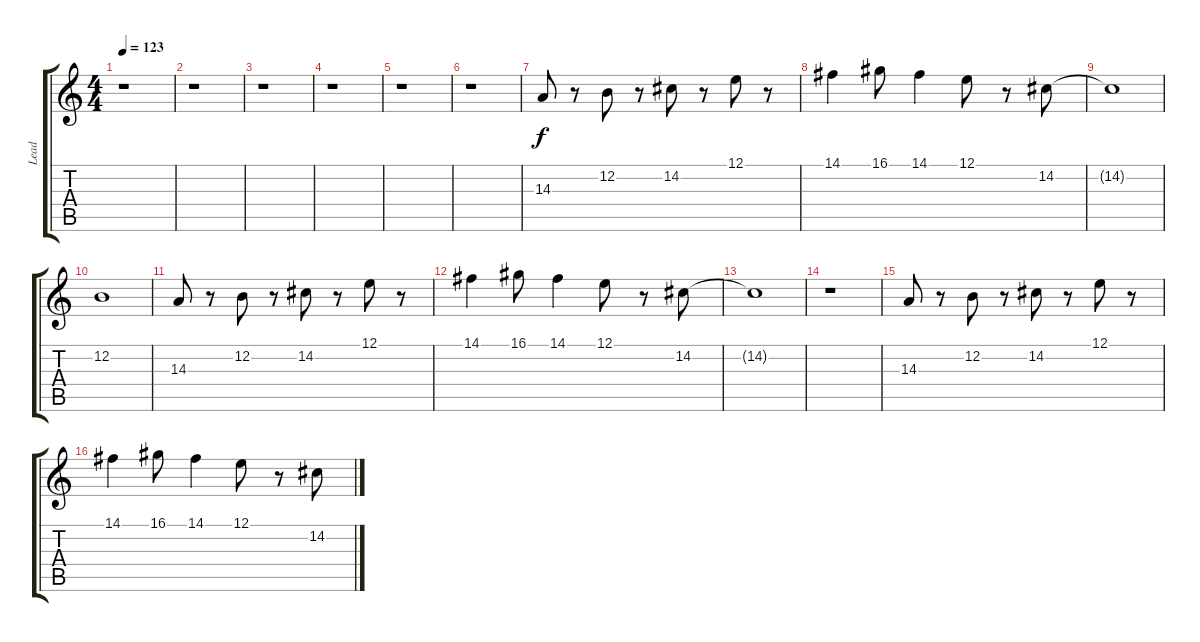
\track ("Lead" "Lead") {instrument lead8bassandlead}
\staff {score tabs}
\tuning (E4 B3 G3 D3 A2 E2) {hide}
\ts (4 4)
\tempo 123
\clef g2
\ks c
r.1{dy f} |
r.1 |
r.1 |
r.1 |
r.1 |
r.1 |
14.3.8 r.8 12.2.8 r.8 14.2.8 r.8 12.1.8 r.8 |
14.1.4 16.1.8 14.1.4 12.1.8 r.8 14.2.8 |
14.2{t}.1 |
12.2.1 |
14.3.8 r.8 12.2.8 r.8 14.2.8 r.8 12.1.8 r.8 |
14.1.4 16.1.8 14.1.4 12.1.8 r.8 14.2.8 |
14.2{t}.1 |
r.1 |
14.3.8 r.8 12.2.8 r.8 14.2.8 r.8 12.1.8 r.8 |
14.1.4 16.1.8 14.1.4 12.1.8 r.8 14.2.8
